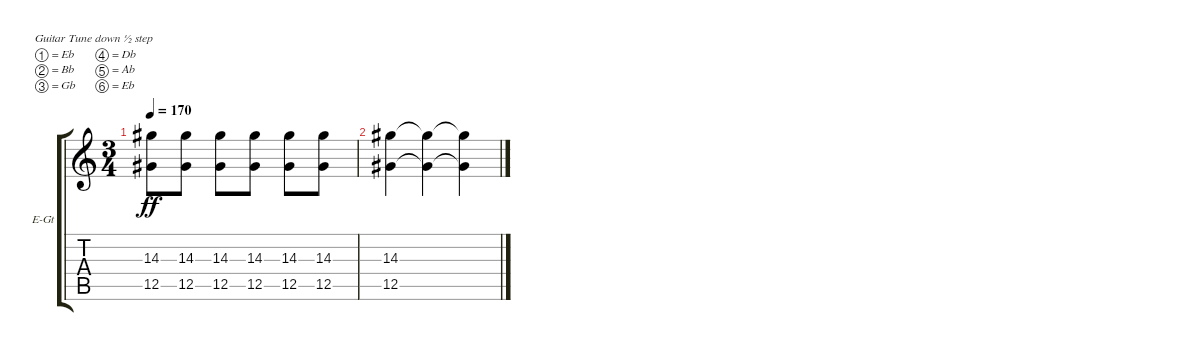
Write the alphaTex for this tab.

\bracketExtendMode groupsimilarinstruments
\firstSystemTrackNameOrientation horizontal
\otherSystemsTrackNameOrientation horizontal
\track ("Kaleb - Rhythm" "E-Gt") {instrument distortionguitar}
\staff {score tabs}
\tuning (Eb4 Bb3 Gb3 Db3 Ab2 Eb2)
\ts (3 4)
\tempo 170
\clef g2
\ks c
(12.5 14.3).8{dy ff} (14.3 12.5).8 (14.3 12.5).8 (14.3 12.5).8 (14.3 12.5).8 (14.3 12.5).8 |
(12.5 14.3).4 (14.3{t} 12.5{t}).4 (14.3{t} 12.5{t}).4
